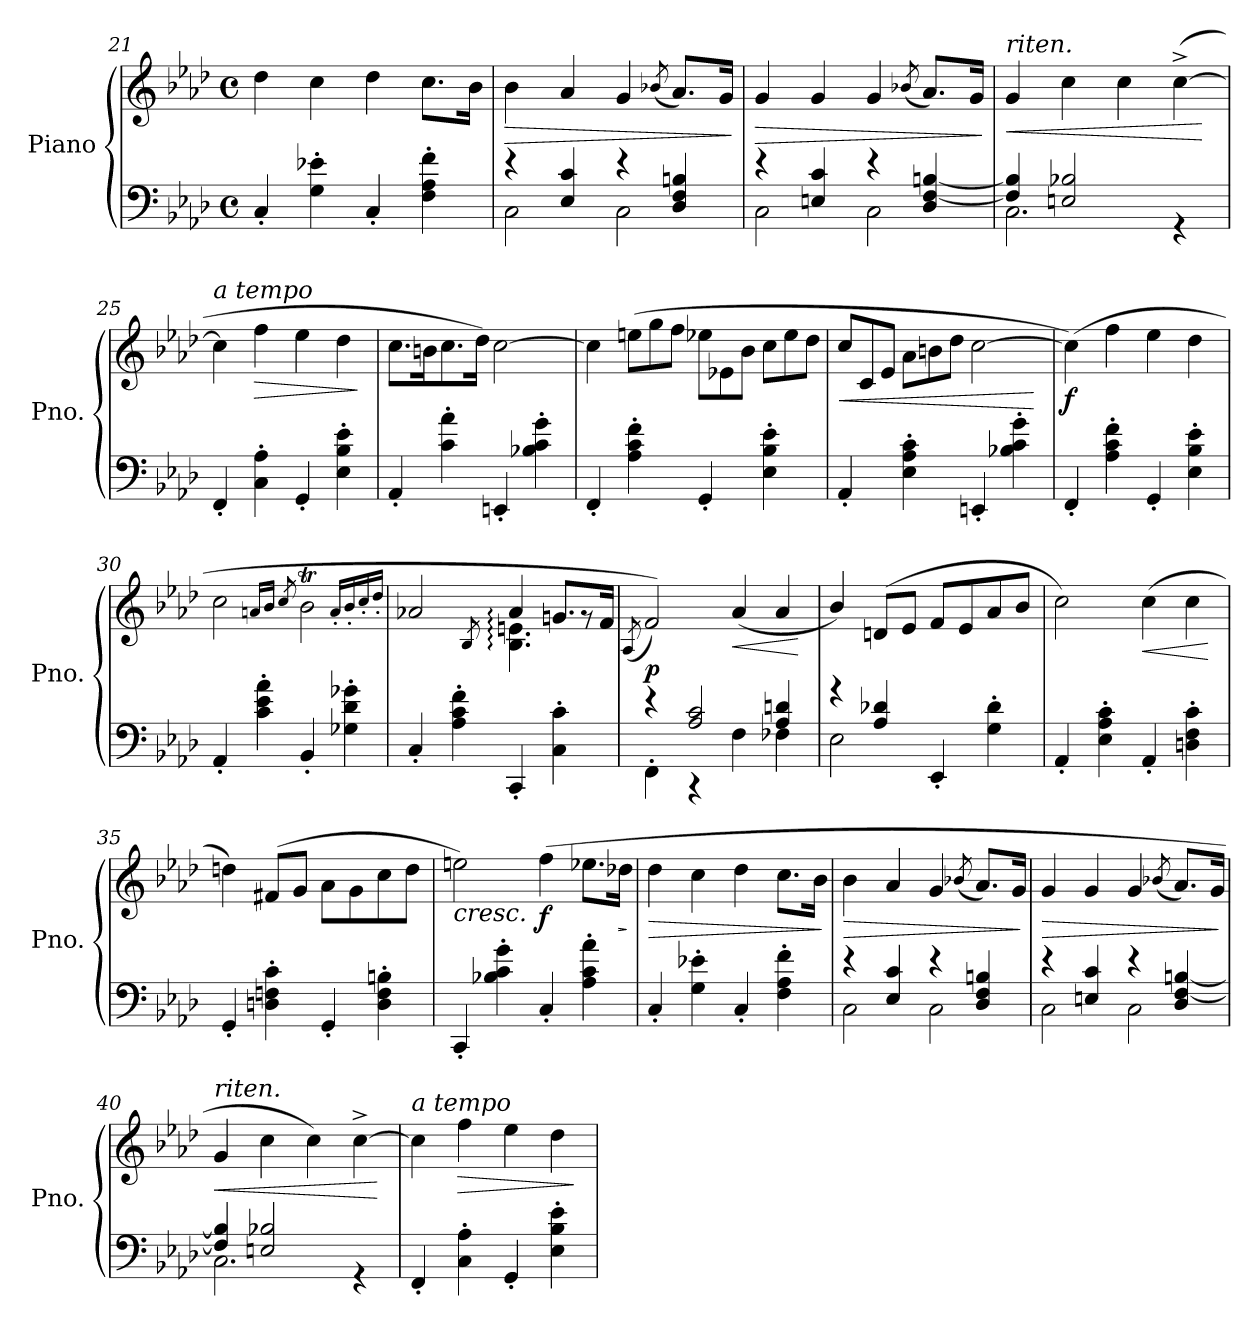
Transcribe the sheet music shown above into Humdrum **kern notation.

**kern	**kern	**dynam
*part1	*part1	*part1
*staff2	*staff1	*staff1/2
*I"Piano	*	*
*I'Pno.	*	*
*clefF4	*clefG2	*
*k[b-e-a-d-]	*k[b-e-a-d-]	*
*M4/4	*M4/4	*
*met(c)	*met(c)	*
=21	=21	=21
4C'/	4dd-\	.
4G\' 4e-X\'	4cc\	.
4C'/	4dd-\	.
4F\' 4A-\' 4f\'	8.cc\L	.
.	16b-\Jk	.
!!LO:LB:g=z
=22	=22	=22
*^	*	*
!	!	!	!LO:HP:b
2C\	4re	4b-\	>
.	4E-/ 4c/	4a-/	.
2C\	4re	4g/	.
.	.	(8qb-X/	.
.	4D-/ 4F/ 4Bn/	8.a-/L)	.
.	.	16g/Jk	.
*v	*v	*	*
.	.	]
=23	=23	=23
*^	*	*
!	!	!	!LO:HP:b
2C\	4re	4g/	>
.	4En/ 4c/	4g/	.
2C\	4re	4g/	.
.	.	(8qb-X/	.
.	4D-/ [4F/ [4Bn/	8.a-/L)	.
.	.	16g/Jk	.
*v	*v	*	*
.	.	]
=24	=24	=24
*^	*	*
!	!	!LO:TX:a:i:t=riten.	!
!	!	!	!LO:HP:b
2.C\	4F/] 4B/]	4g/	<
.	2En/ 2B-X/	4cc\	.
.	.	4cc\	.
4rGG	4ryy	([4cc^\	.
*v	*v	*	*
.	.	[
=25	=25	=25
!	!LO:TX:a:i:t=a tempo	!
4FF'/	4cc\]	.
!	!	!LO:HP:b
4C\' 4A-\'	4ff\	>
4GG'/	4ee-\	.
4E-\' 4B-\' 4e-\'	4dd-\	.
.	.	]
=26	=26	=26
4AA-'/	8.cc\L	.
.	16bn\K	.
4c\' 4a-\'	8.cc\	.
.	16dd-\Jk)	.
4EEn'/	[2cc\	.
4B-X\' 4c\' 4g\'	.	.
!!LO:PB:g=z
=27	=27	=27
4FF'/	4cc\]	.
*	*Xtuplet	*
4A-\' 4c\' 4f\'	(12een\L	.
.	12gg\	.
.	12ff\J	.
4GG'/	12ee-X\L	.
.	12e-X\	.
.	12b-\J	.
4E-\' 4B-\' 4e-\'	12cc\L	.
.	12ee-\	.
.	12dd-\J	.
=28	=28	=28
!	!	!LO:HP:b
4AA-'/	12cc/L	<
.	12c/	.
.	12e-/J	.
4E-\' 4A-\' 4c\'	12a-\L	.
.	12bn\	.
.	12dd-\J	.
4EEn'/	[2cc\	.
4B-X\' 4c\' 4g\'	.	.
.	.	[
=29	=29	=29
!	!	!LO:DY:b
4FF'/	(4cc\])	f
4A-\' 4c\' 4f\'	4ff\	.
4GG'/	4ee-\	.
4E-\' 4B-\' 4e-\'	4dd-\	.
=30	=30	=30
4AA-'/	2cc\	.
4c\' 4e-\' 4a-\'	.	.
.	16qan/LL	.
.	16qb-/JJ	.
.	8qcc/	.
4BB-'/	2b-T\	.
4G-X\' 4d-\' 4g-X\'	.	.
.	16qa'/LL	.
.	16qb-'/	.
.	16qcc'/	.
.	16qdd-'/JJ	.
!!LO:LB:g=z
=31	=31	=31
*	*^	*
4C'/	2a-X/	2ryy	.
4A-\' 4c\' 4f\'	.	.	.
.	.	8qB-/	.
4CC'/	4a-:/	4.B-\: 4.en\:	.
4C\' 4c\'	8.gn/L	.	.
.	.	8rg	.
.	16f/Jk	.	.
*	*v	*v	*
=32	=32	=32
.	(8qA-/	.
*^	*	*
!	!	!	!LO:DY:a=2
4FF'\	4re	2f/))	p
4rCC	2A-/ 2c/	.	.
!	!	!	!LO:HP:b
4F\	.	(4a-/	<
4F-X\	4A-/ 4dn/	4a-/	.
*v	*v	*	*
.	.	[
=33	=33	=33
*^	*	*
2E-\	4rg	4b-/)	.
.	4A-/ 4d-X/	(8dn/L	.
.	.	8e-/J	.
4EE-'/	2ryy	8f/L	.
.	.	8e-/	.
4G\' 4d-\'	.	8a-/	.
.	.	8b-/J	.
*v	*v	*	*
=34	=34	=34
4AA-'/	2cc\)	.
4E-\' 4A-\' 4c\'	.	.
!	!	!LO:HP:b
4AA-'/	(4cc\	<
4Dn\' 4F\' 4c\'	4cc\	.
.	.	[
=35	=35	=35
4GG'/	4ddn\)	.
4Dn\' 4Fn\' 4c\'	(8f#X/L	.
.	8g/J	.
4GG'/	8a-\L	.
.	8g\	.
4D\' 4F\' 4Bn\'	8cc\	.
.	8dd\J	.
!!LO:LB:g=z
=36	=36	=36
!	!	!LO:HP:b
4CC'/	2een\)	<
4B-X\' 4c\' 4g\'	.	.
!	!	!LO:DY:b
4C'/	(4ff\	f
4A-\' 4c\' 4a-\'	8.ee-X\L	.
!	!	!LO:HP:b
.	16dd-X\Jk	>
.	.	[ ]
=37	=37	=37
!	!	!LO:HP:b
4C'/	4dd-\	>
4G\' 4e-X\'	4cc\	.
4C'/	4dd-\	.
4F\' 4A-\' 4f\'	8.cc\L	.
.	16b-\Jk	.
.	.	]
=38	=38	=38
*^	*	*
!	!	!	!LO:HP:b
2C\	4re	4b-\	>
.	4E-/ 4c/	4a-/	.
2C\	4re	4g/	.
.	.	(8qb-X/	.
.	4D-/ 4F/ 4Bn/	8.a-/L)	.
.	.	16g/Jk	.
*v	*v	*	*
.	.	]
=39	=39	=39
*^	*	*
!	!	!	!LO:HP:b
2C\	4re	4g/	>
.	4En/ 4c/	4g/	.
2C\	4re	4g/	.
.	.	(8qb-X/	.
.	4D-/ [4F/ [4Bn/	8.a-/L)	.
.	.	16g/Jk	.
*v	*v	*	*
.	.	]
=40	=40	=40
*^	*	*
!	!	!LO:TX:a:i:t=riten.	!
!	!	!	!LO:HP:b
2.C\	4F/] 4B/]	4g/	<
.	2En/ 2B-X/	4cc\	.
.	.	4cc\)	.
4rGG	4ryy	[4cc^\	.
*v	*v	*	*
.	.	[
!!LO:LB:g=z
=41	=41	=41
!	!LO:TX:a:i:t=a tempo	!
4FF'/	4cc\]	.
!	!	!LO:HP:b
4C\' 4A-\'	4ff\	>
4GG'/	4ee-\	.
4E-\' 4B-\' 4e-\'	4dd-\	.
.	.	]
=	=	=
*-	*-	*-
